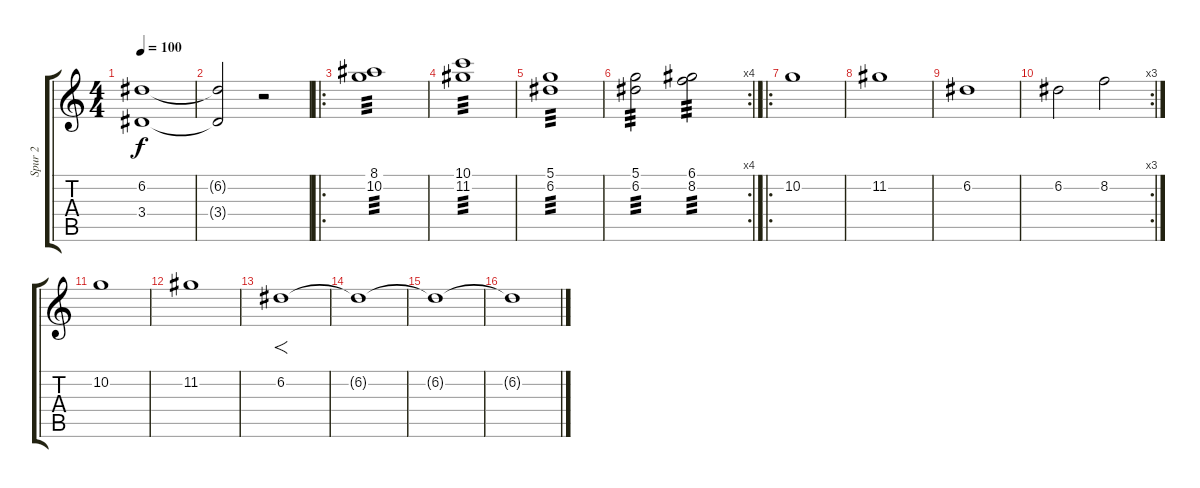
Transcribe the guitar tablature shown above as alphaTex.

\track ("Spur 2" "Spur 2") {instrument distortionguitar}
\staff {score tabs}
\tuning (D4 A3 F3 C3 G2 C2) {hide}
\ts (4 4)
\tempo 100
\clef g2
\ks c
(6.2 3.4).1{dy f} |
(6.2{t} 3.4{t}).2 r.2 |
\ro
(8.1 10.2).1{tp 3} |
(10.1 11.2).1{tp 3} |
(5.1 6.2).1{tp 3} |
\rc 4
(5.1 6.2).2{tp 3} (6.1 8.2).2{tp 3} |
\ro
10.2.1 |
11.2.1 |
6.2.1 |
\rc 3
6.2.2 8.2.2 |
10.2.1 |
11.2.1 |
6.2.1{f} |
6.2{t}.1 |
6.2{t}.1 |
6.2{t}.1
